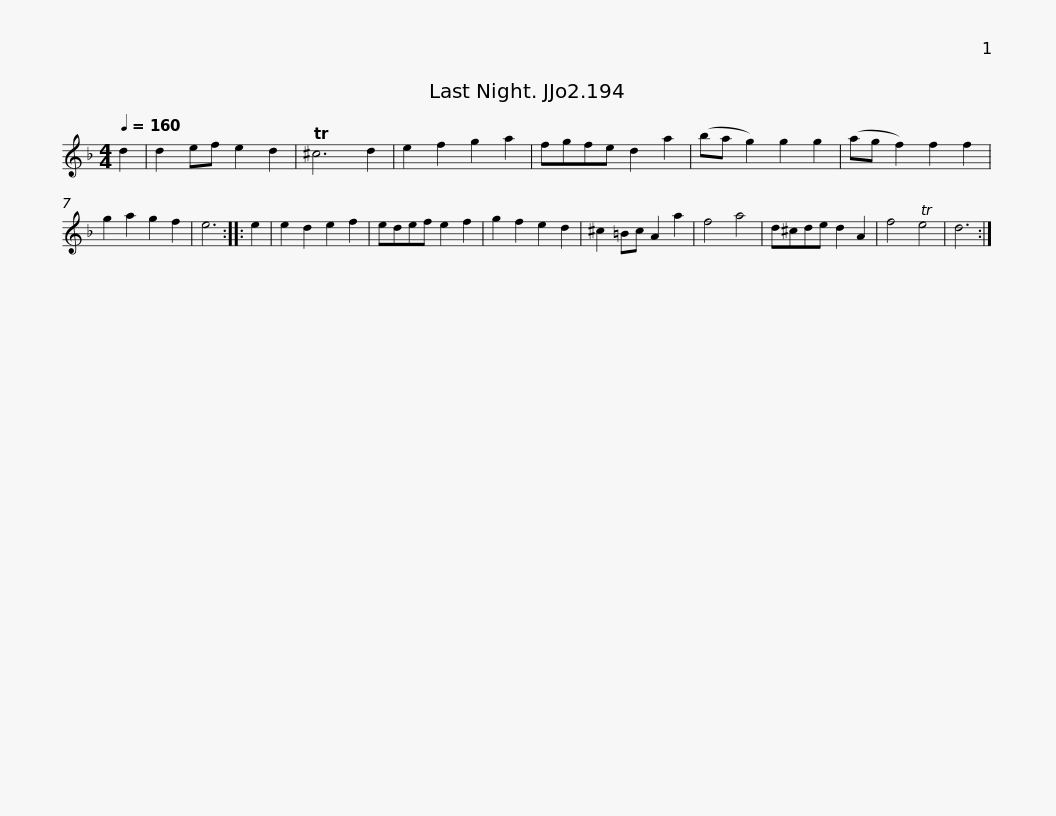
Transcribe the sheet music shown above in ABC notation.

X:1
L:1/8
Q:1/4=160
M:4/4
I:linebreak $
K:Dmin
V:1 treble
V:1
 d2 | d2 ef e2 d2 | T^c6 d2 | e2 f2 g2 a2 | fgfe d2 a2 | %5
 (ba g2) g2 g2 | (ag f2) f2 f2 | g2 a2 g2 f2 | e6 :: e2 |$ %10
 e2 d2 e2 f2 | edef e2 f2 | g2 f2 e2 d2 | ^c2 =Bc A2 a2 | f4 a4 | %15
 d^cde d2 A2 | f4 Te4 | d6 :| %18
